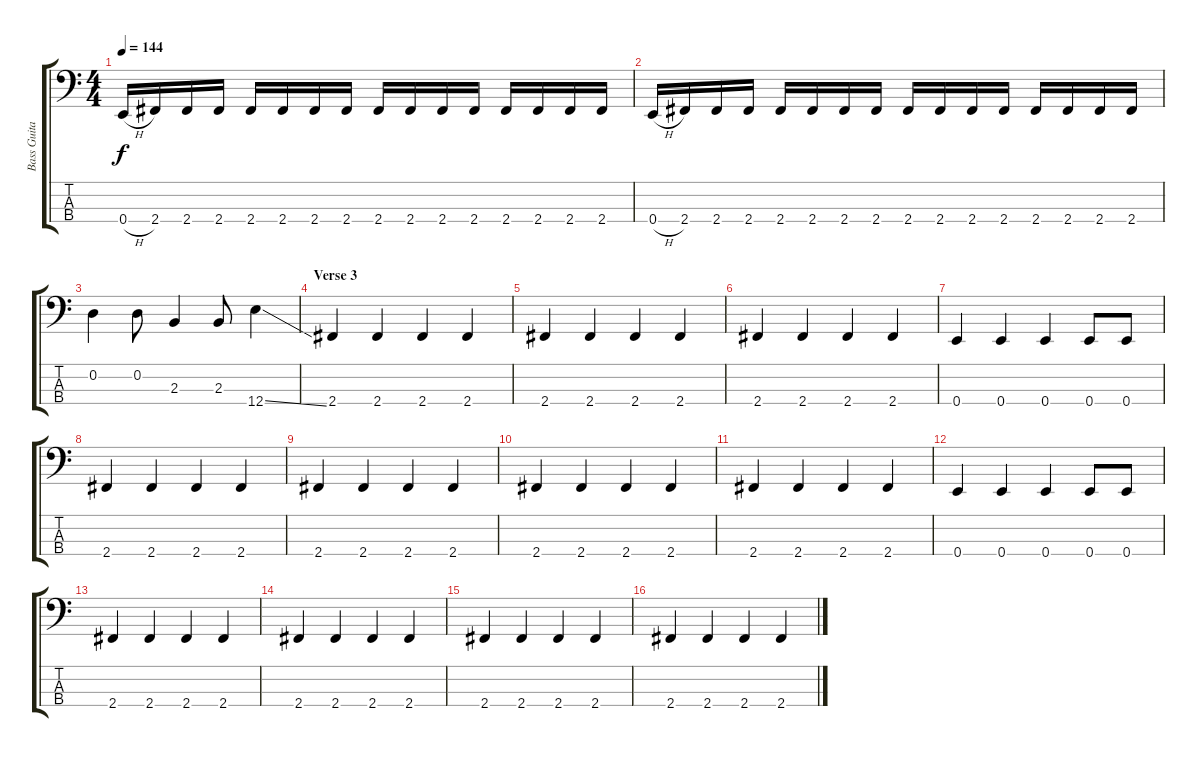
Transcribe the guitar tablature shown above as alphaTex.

\track ("Bass Guitar" "Bass Guita") {instrument electricbasspick}
\staff {score tabs}
\tuning (G2 D2 A1 E1) {hide}
\ts (4 4)
\tempo 144
\clef f4
\ks c
0.4{h}.16{dy f} 2.4.16 2.4.16 2.4.16 2.4.16 2.4.16 2.4.16 2.4.16 2.4.16 2.4.16 2.4.16 2.4.16 2.4.16 2.4.16 2.4.16 2.4.16 |
0.4{h}.16 2.4.16 2.4.16 2.4.16 2.4.16 2.4.16 2.4.16 2.4.16 2.4.16 2.4.16 2.4.16 2.4.16 2.4.16 2.4.16 2.4.16 2.4.16 |
0.2.4 0.2.8 2.3.4 2.3.8 12.4{ss}.4 |
\section ("" "Verse 3")
2.4.4 2.4.4 2.4.4 2.4.4 |
2.4.4 2.4.4 2.4.4 2.4.4 |
2.4.4 2.4.4 2.4.4 2.4.4 |
0.4.4 0.4.4 0.4.4 0.4.8 0.4.8 |
2.4.4 2.4.4 2.4.4 2.4.4 |
2.4.4 2.4.4 2.4.4 2.4.4 |
2.4.4 2.4.4 2.4.4 2.4.4 |
2.4.4 2.4.4 2.4.4 2.4.4 |
0.4.4 0.4.4 0.4.4 0.4.8 0.4.8 |
2.4.4 2.4.4 2.4.4 2.4.4 |
2.4.4 2.4.4 2.4.4 2.4.4 |
2.4.4 2.4.4 2.4.4 2.4.4 |
2.4.4 2.4.4 2.4.4 2.4.4
